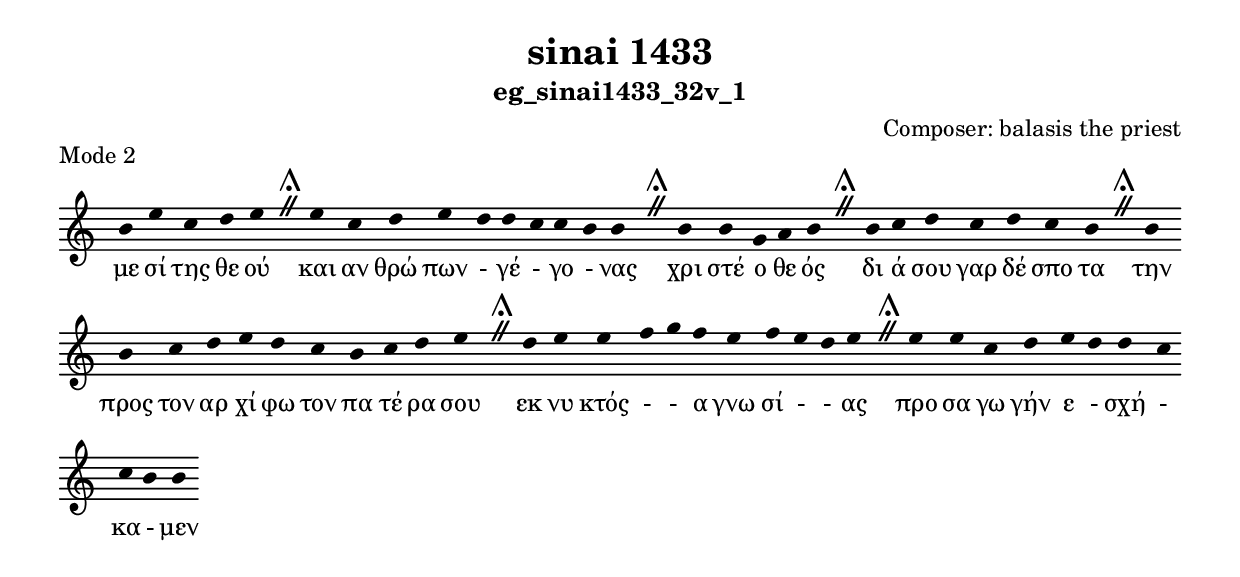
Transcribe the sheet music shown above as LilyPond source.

\include "gregorian.ly"

	\header {
 	  title = "sinai 1433"
	  subtitle = "eg_sinai1433_32v_1"
	  composer = "Composer: balasis the priest"
	  piece = "Mode 2"
	}

	chant = {
	  b'4 e''4 c''4 d''4 e''4 \divisioMaior
 e''4 c''4 d''4 e''4 d''4 d''4 c''4 c''4 b'4 b'4 \divisioMaior
 b'4 b'4 g'4 a'4 b'4 \divisioMaior
 b'4 c''4 d''4 c''4 d''4 c''4 b'4 \divisioMaior
 b'4 b'4 c''4 d''4 e''4 d''4 c''4 b'4 c''4 d''4 e''4 \divisioMaior
 d''4 e''4 e''4 f''4 g''4 f''4 e''4 f''4 e''4 d''4 e''4 \divisioMaior
 e''4 e''4 c''4 d''4 e''4 d''4 d''4 c''4 c''4 b'4 b'4\finalis
	}

	verba = \lyricmode {με σί της θε ού 
και αν θρώ πων - γέ - γο - νας 
χρι στέ ο θε ός 
δι ά σου γαρ δέ σπο τα 
την προς τον αρ χί φω τον πα τέ ρα σου 
εκ νυ κτός -  - α γνω σί -  - ας 
προ σα γω γήν ε - σχή - κα - μεν 
	}


	\score {
	  \new Staff <<
	  \new Voice = "melody" \chant
	  \new Lyrics = "one" \lyricsto melody \verba
	  >>
	  \layout {
	    \context {
	      \Staff
	      \remove "Time_signature_engraver"
	      \remove "Bar_engraver"
	    }
	    \context {
	      \Voice
	      \remove "Stem_engraver"
	    }
	  }
	}